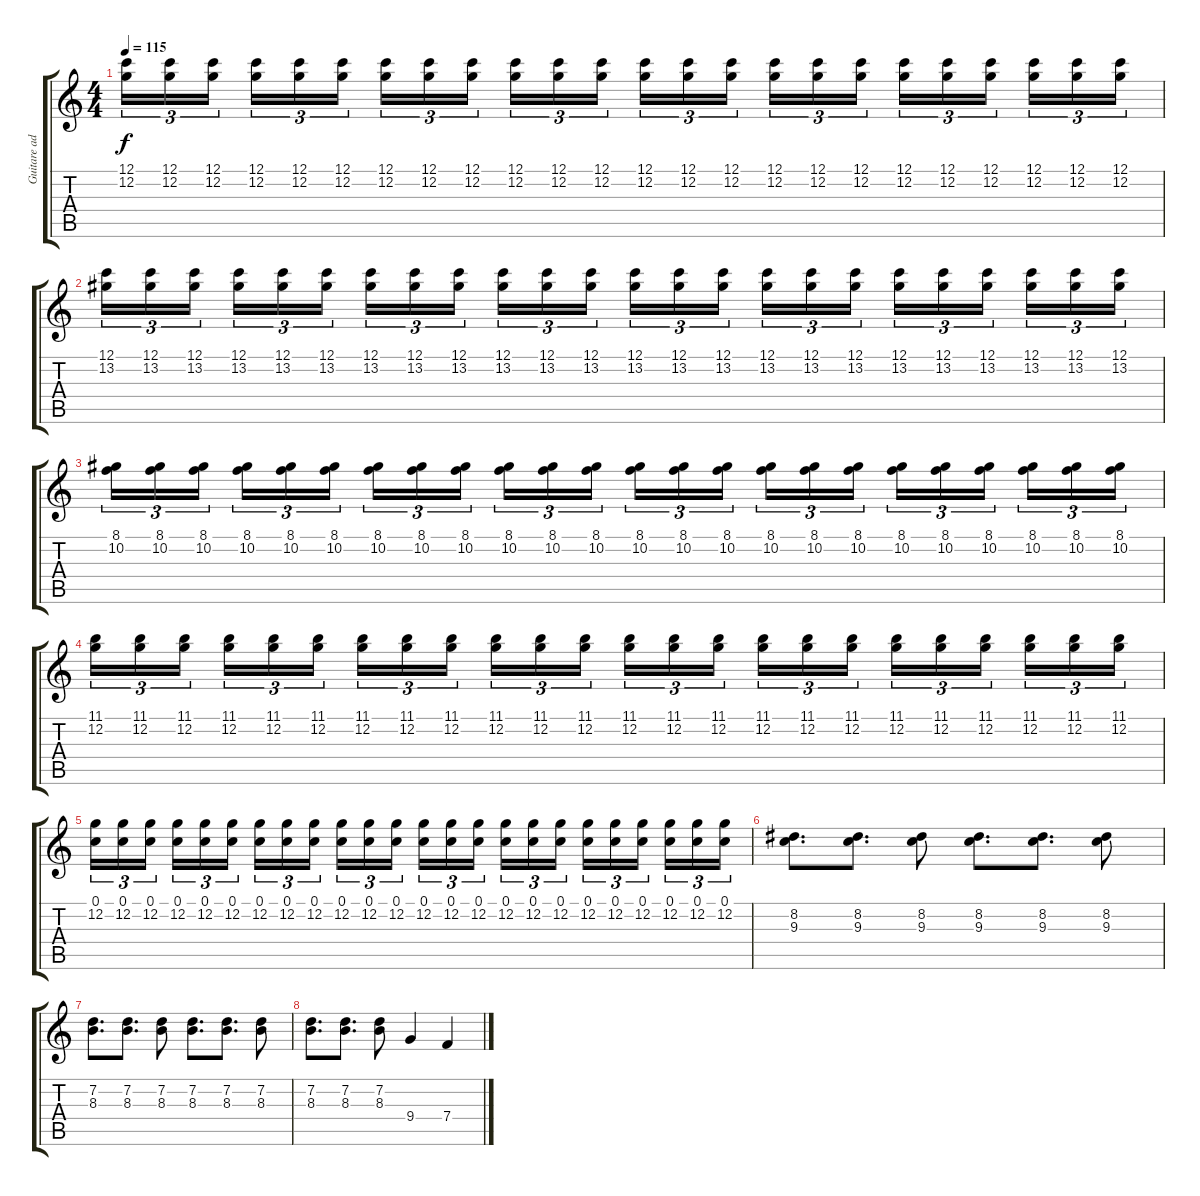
\track ("Guitare additionnelle" "Guitare ad") {instrument distortionguitar}
\staff {score tabs}
\tuning (C4 G3 Eb3 Bb2 F2 C2) {hide}
\ts (4 4)
\tempo 115
\clef g2
\ks c
(12.1 12.2).16{tu (3 2) dy f} (12.1 12.2).16{tu (3 2)} (12.1 12.2).16{tu (3 2) beam splitsecondary} (12.1 12.2).16{tu (3 2)} (12.1 12.2).16{tu (3 2)} (12.1 12.2).16{tu (3 2)} (12.1 12.2).16{tu (3 2)} (12.1 12.2).16{tu (3 2)} (12.1 12.2).16{tu (3 2) beam splitsecondary} (12.1 12.2).16{tu (3 2)} (12.1 12.2).16{tu (3 2)} (12.1 12.2).16{tu (3 2)} (12.1 12.2).16{tu (3 2)} (12.1 12.2).16{tu (3 2)} (12.1 12.2).16{tu (3 2) beam splitsecondary} (12.1 12.2).16{tu (3 2)} (12.1 12.2).16{tu (3 2)} (12.1 12.2).16{tu (3 2)} (12.1 12.2).16{tu (3 2)} (12.1 12.2).16{tu (3 2)} (12.1 12.2).16{tu (3 2) beam splitsecondary} (12.1 12.2).16{tu (3 2)} (12.1 12.2).16{tu (3 2)} (12.1 12.2).16{tu (3 2)} |
(12.1 13.2).16{tu (3 2)} (12.1 13.2).16{tu (3 2)} (12.1 13.2).16{tu (3 2) beam splitsecondary} (12.1 13.2).16{tu (3 2)} (12.1 13.2).16{tu (3 2)} (12.1 13.2).16{tu (3 2)} (12.1 13.2).16{tu (3 2)} (12.1 13.2).16{tu (3 2)} (12.1 13.2).16{tu (3 2) beam splitsecondary} (12.1 13.2).16{tu (3 2)} (12.1 13.2).16{tu (3 2)} (12.1 13.2).16{tu (3 2)} (12.1 13.2).16{tu (3 2)} (12.1 13.2).16{tu (3 2)} (12.1 13.2).16{tu (3 2) beam splitsecondary} (12.1 13.2).16{tu (3 2)} (12.1 13.2).16{tu (3 2)} (12.1 13.2).16{tu (3 2)} (12.1 13.2).16{tu (3 2)} (12.1 13.2).16{tu (3 2)} (12.1 13.2).16{tu (3 2) beam splitsecondary} (12.1 13.2).16{tu (3 2)} (12.1 13.2).16{tu (3 2)} (12.1 13.2).16{tu (3 2)} |
(8.1 10.2).16{tu (3 2)} (8.1 10.2).16{tu (3 2)} (8.1 10.2).16{tu (3 2) beam splitsecondary} (8.1 10.2).16{tu (3 2)} (8.1 10.2).16{tu (3 2)} (8.1 10.2).16{tu (3 2)} (8.1 10.2).16{tu (3 2)} (8.1 10.2).16{tu (3 2)} (8.1 10.2).16{tu (3 2) beam splitsecondary} (8.1 10.2).16{tu (3 2)} (8.1 10.2).16{tu (3 2)} (8.1 10.2).16{tu (3 2)} (8.1 10.2).16{tu (3 2)} (8.1 10.2).16{tu (3 2)} (8.1 10.2).16{tu (3 2) beam splitsecondary} (8.1 10.2).16{tu (3 2)} (8.1 10.2).16{tu (3 2)} (8.1 10.2).16{tu (3 2)} (8.1 10.2).16{tu (3 2)} (8.1 10.2).16{tu (3 2)} (8.1 10.2).16{tu (3 2) beam splitsecondary} (8.1 10.2).16{tu (3 2)} (8.1 10.2).16{tu (3 2)} (8.1 10.2).16{tu (3 2)} |
(11.1 12.2).16{tu (3 2)} (11.1 12.2).16{tu (3 2)} (11.1 12.2).16{tu (3 2) beam splitsecondary} (11.1 12.2).16{tu (3 2)} (11.1 12.2).16{tu (3 2)} (11.1 12.2).16{tu (3 2)} (11.1 12.2).16{tu (3 2)} (11.1 12.2).16{tu (3 2)} (11.1 12.2).16{tu (3 2) beam splitsecondary} (11.1 12.2).16{tu (3 2)} (11.1 12.2).16{tu (3 2)} (11.1 12.2).16{tu (3 2)} (11.1 12.2).16{tu (3 2)} (11.1 12.2).16{tu (3 2)} (11.1 12.2).16{tu (3 2) beam splitsecondary} (11.1 12.2).16{tu (3 2)} (11.1 12.2).16{tu (3 2)} (11.1 12.2).16{tu (3 2)} (11.1 12.2).16{tu (3 2)} (11.1 12.2).16{tu (3 2)} (11.1 12.2).16{tu (3 2) beam splitsecondary} (11.1 12.2).16{tu (3 2)} (11.1 12.2).16{tu (3 2)} (11.1 12.2).16{tu (3 2)} |
(0.1 12.2).16{tu (3 2)} (0.1 12.2).16{tu (3 2)} (0.1 12.2).16{tu (3 2) beam splitsecondary} (0.1 12.2).16{tu (3 2)} (0.1 12.2).16{tu (3 2)} (0.1 12.2).16{tu (3 2)} (0.1 12.2).16{tu (3 2)} (0.1 12.2).16{tu (3 2)} (0.1 12.2).16{tu (3 2) beam splitsecondary} (0.1 12.2).16{tu (3 2)} (0.1 12.2).16{tu (3 2)} (0.1 12.2).16{tu (3 2)} (0.1 12.2).16{tu (3 2)} (0.1 12.2).16{tu (3 2)} (0.1 12.2).16{tu (3 2) beam splitsecondary} (0.1 12.2).16{tu (3 2)} (0.1 12.2).16{tu (3 2)} (0.1 12.2).16{tu (3 2)} (0.1 12.2).16{tu (3 2)} (0.1 12.2).16{tu (3 2)} (0.1 12.2).16{tu (3 2) beam splitsecondary} (0.1 12.2).16{tu (3 2)} (0.1 12.2).16{tu (3 2)} (0.1 12.2).16{tu (3 2)} |
(8.2 9.3).8{d} (8.2 9.3).8{d} (8.2 9.3).8 (8.2 9.3).8{d} (8.2 9.3).8{d} (8.2 9.3).8 |
(7.2 8.3).8{d} (7.2 8.3).8{d} (7.2 8.3).8 (7.2 8.3).8{d} (7.2 8.3).8{d} (7.2 8.3).8 |
(7.2 8.3).8{d} (7.2 8.3).8{d} (7.2 8.3).8 9.4.4 7.4.4
